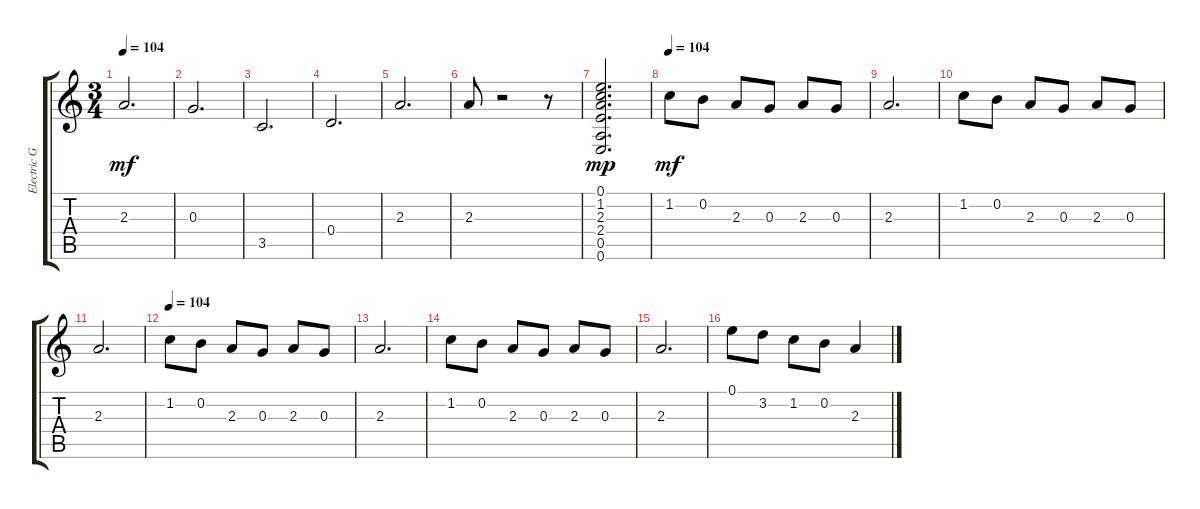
\track ("Electric Guitar 2" "Electric G") {instrument electricguitarjazz}
\staff {score tabs}
\tuning (E4 B3 G3 D3 A2 E2) {hide}
\ts (3 4)
\tempo 104
\clef g2
\ks c
2.3.2{d dy mf} |
0.3.2{d} |
3.5.2{d} |
0.4.2{d} |
2.3.2{d} |
2.3.8 r.2 r.8 |
(0.1 1.2 2.3 2.4 0.5 0.6).2{d dy mp} |
\tempo 104
1.2.8{dy mf} 0.2.8 2.3.8 0.3.8 2.3.8 0.3.8 |
2.3.2{d} |
1.2.8 0.2.8 2.3.8 0.3.8 2.3.8 0.3.8 |
2.3.2{d} |
\tempo 104
1.2.8 0.2.8 2.3.8 0.3.8 2.3.8 0.3.8 |
2.3.2{d} |
1.2.8 0.2.8 2.3.8 0.3.8 2.3.8 0.3.8 |
2.3.2{d} |
0.1.8 3.2.8 1.2.8 0.2.8 2.3.4
